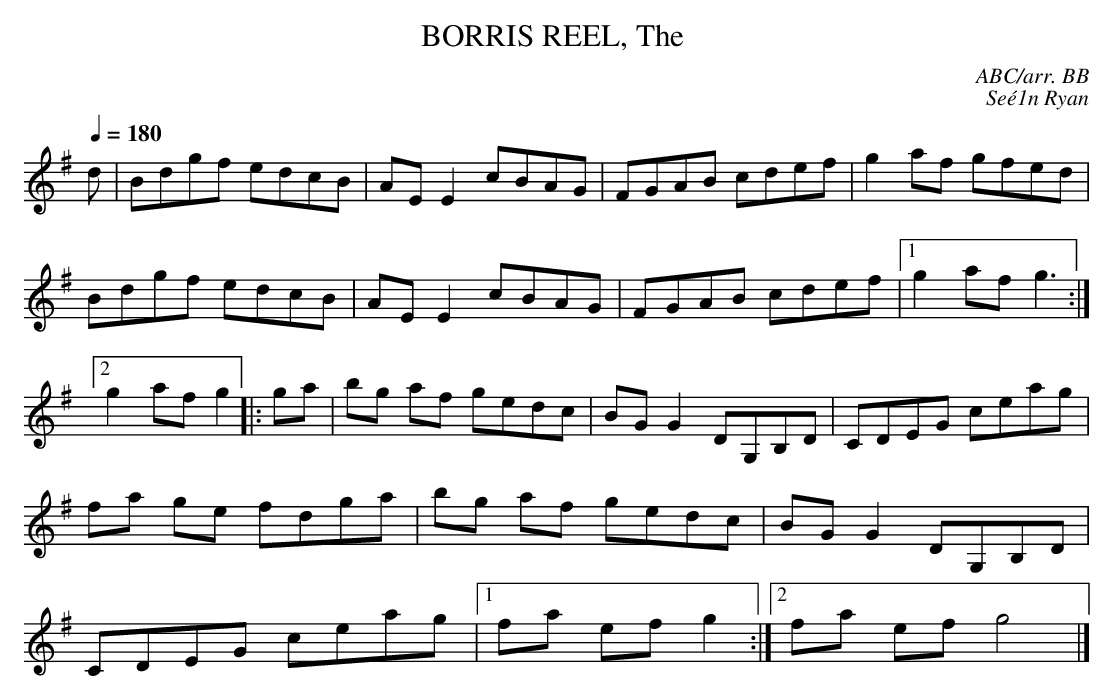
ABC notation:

X:1
T:BORRIS REEL, The \
C:ABC/arr. BB\
C:Se\'e1n Ryan\
Q:1/4=180\
L:1/8\
M:C\
K:G\
d|Bdgf edcB|AEE2 cBAG|FGAB cdef|g2 af gfed|\
Bdgf edcB|AEE2 cBAG|FGAB cdef|1 g2 af g3:|\\
[2 g2 af g2||\
|:ga|bg af gedc|BGG2 DG,B,D|CDEG ceag|fa ge fdga|\
bg af gedc|BGG2 DG,B,D|CDEG ceag|1 fa efg2:|\\
[2 fa ef g4|]\
\
\
